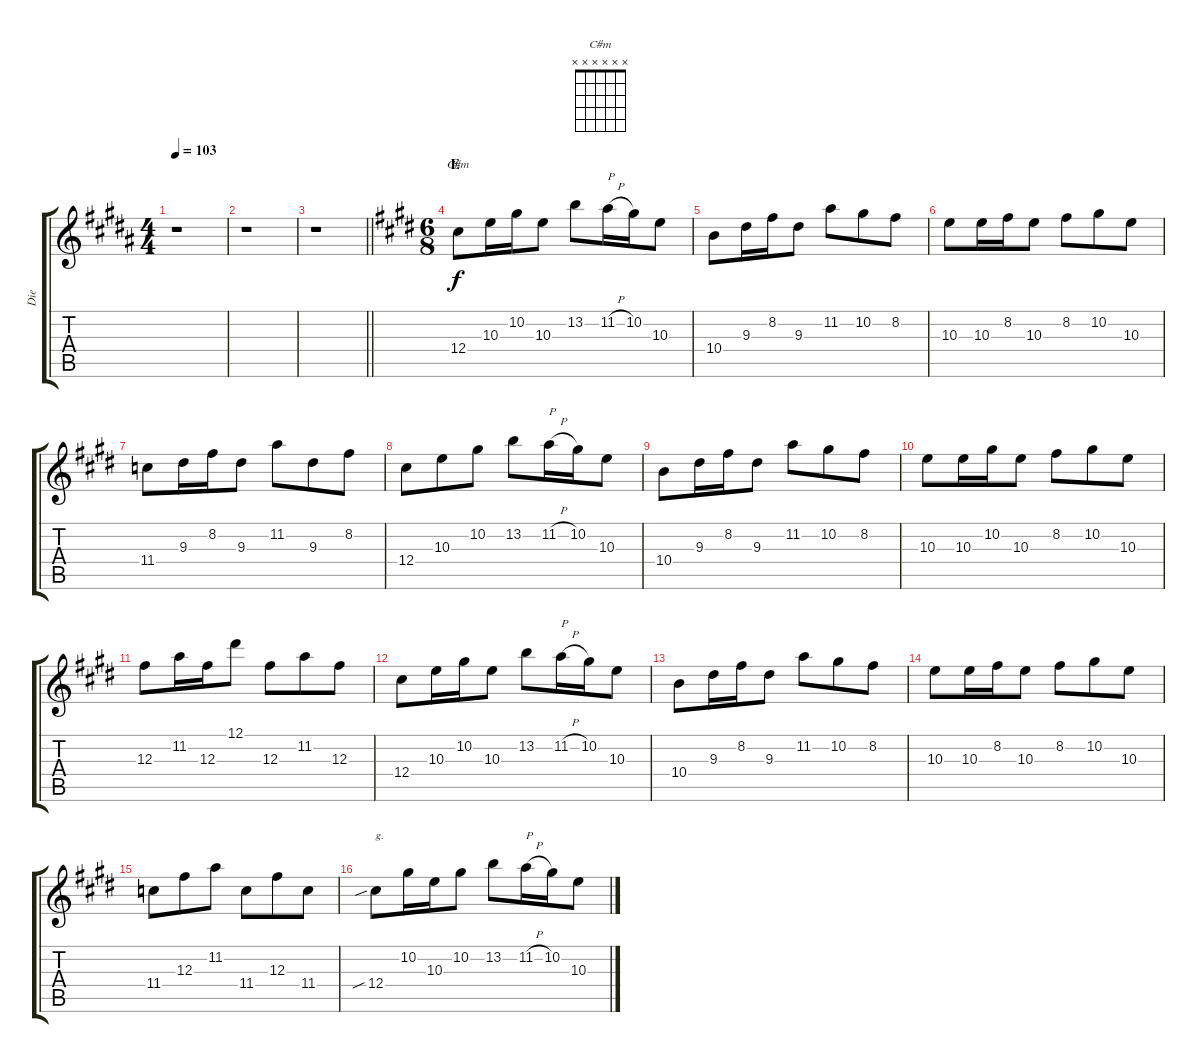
\track ("Die" "Die") {instrument electricguitarclean}
\staff {score tabs}
\tuning (Eb4 Bb3 Gb3 Db3 Ab2 Db2) {hide}
\chord ("C#m" x x x x x x)
\ts (4 4)
\tempo 103
\clef g2
\ks g#minor
r.1{dy f} |
r.1 |
\barLineRight lightlight
r.1 |
\ts (6 8)
\section ("" "E")
\ks c#minor
12.4.8{ch "C#m"} 10.3.16 10.2.16 10.3.8 13.2.8 11.2{h}.16{txt "P"} 10.2.16 10.3.8 |
10.4.8 9.3.16 8.2.16 9.3.8 11.2.8 10.2.8 8.2.8 |
10.3.8 10.3.16 8.2.16 10.3.8 8.2.8 10.2.8 10.3.8 |
11.4.8 9.3.16 8.2.16 9.3.8 11.2.8 9.3.8 8.2.8 |
12.4.8 10.3.8 10.2.8 13.2.8 11.2{h}.16{txt "P"} 10.2.16 10.3.8 |
10.4.8 9.3.16 8.2.16 9.3.8 11.2.8 10.2.8 8.2.8 |
10.3.8 10.3.16 10.2.16 10.3.8 8.2.8 10.2.8 10.3.8 |
12.3.8 11.2.16 12.3.16 12.1.8 12.3.8 11.2.8 12.3.8 |
12.4.8 10.3.16 10.2.16 10.3.8 13.2.8 11.2{h}.16{txt "P"} 10.2.16 10.3.8 |
10.4.8 9.3.16 8.2.16 9.3.8 11.2.8 10.2.8 8.2.8 |
10.3.8 10.3.16 8.2.16 10.3.8 8.2.8 10.2.8 10.3.8 |
11.4.8 12.3.8 11.2.8 11.4.8 12.3.8 11.4.8 |
12.4{sib}.8{txt "g."} 10.2.16 10.3.16 10.2.8 13.2.8 11.2{h}.16{txt "P"} 10.2.16 10.3.8
